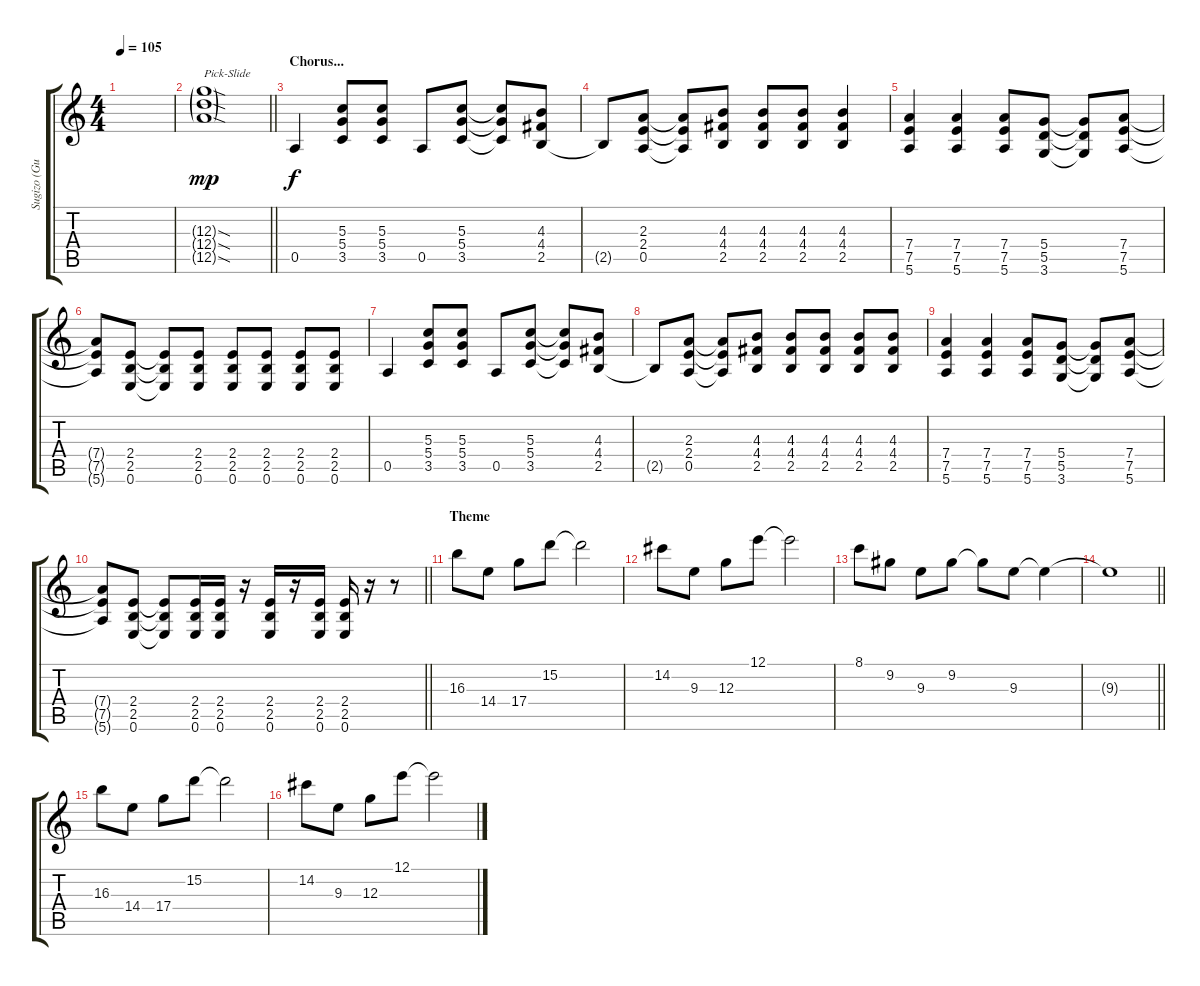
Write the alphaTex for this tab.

\track ("Sugizo (Guitar)" "Sugizo (Gu") {instrument distortionguitar}
\staff {score tabs}
\tuning (E4 B3 G3 D3 A2 E2) {hide}
\ts (4 4)
\tempo 105
\clef g2
\ks c
|
\barLineRight lightlight
(12.3{sod g} 12.4{sod g} 12.5{sod g}).1{txt "Pick-Slide" dy mp} |
\section ("" "Chorus...")
0.5.4{dy f} (5.3 5.4 3.5).8 (5.3 5.4 3.5).8 0.5.8 (5.3 5.4 3.5).8 (5.3{t} 5.4{t} 3.5{t}).8 (4.3 4.4 2.5).8 |
2.5{t}.8 (2.3 2.4 0.5).8 (2.3{t} 2.4{t} 0.5{t}).8 (4.3 4.4 2.5).8 (4.3 4.4 2.5).8 (4.3 4.4 2.5).8 (4.3 4.4 2.5).4 |
(7.4 7.5 5.6).4 (7.4 7.5 5.6).4 (7.4 7.5 5.6).8 (5.4 5.5 3.6).8 (5.4{t} 5.5{t} 3.6{t}).8 (7.4 7.5 5.6).8 |
(7.4{t} 7.5{t} 5.6{t}).8 (2.4 2.5 0.6).8 (2.4{t} 2.5{t} 0.6{t}).8 (2.4 2.5 0.6).8 (2.4 2.5 0.6).8 (2.4 2.5 0.6).8 (2.4 2.5 0.6).8 (2.4 2.5 0.6).8 |
0.5.4 (5.3 5.4 3.5).8 (5.3 5.4 3.5).8 0.5.8 (5.3 5.4 3.5).8 (5.3{t} 5.4{t} 3.5{t}).8 (4.3 4.4 2.5).8 |
2.5{t}.8 (2.3 2.4 0.5).8 (2.3{t} 2.4{t} 0.5{t}).8 (4.3 4.4 2.5).8 (4.3 4.4 2.5).8 (4.3 4.4 2.5).8 (4.3 4.4 2.5).8 (4.3 4.4 2.5).8 |
(7.4 7.5 5.6).4 (7.4 7.5 5.6).4 (7.4 7.5 5.6).8 (5.4 5.5 3.6).8 (5.4{t} 5.5{t} 3.6{t}).8 (7.4 7.5 5.6).8 |
\barLineRight lightlight
(7.4{t} 7.5{t} 5.6{t}).8 (2.4 2.5 0.6).8 (2.4{t} 2.5{t} 0.6{t}).8 (2.4 2.5 0.6).16 (2.4 2.5 0.6).16 r.16 (2.4 2.5 0.6).16 r.16 (2.4 2.5 0.6).16 (2.4 2.5 0.6).16 r.16 r.8 |
\section ("" "Theme")
16.3.8 14.4.8 17.4.8 15.2.8 15.2{t}.2 |
14.2.8 9.3.8 12.3.8 12.1.8 12.1{t}.2 |
8.1.8 9.2.8 9.3.8 9.2.8 9.2{t}.8 9.3.8 9.3{t}.4 |
\barLineRight lightlight
9.3{t}.1 |
16.3.8 14.4.8 17.4.8 15.2.8 15.2{t}.2 |
14.2.8 9.3.8 12.3.8 12.1.8 12.1{t}.2
